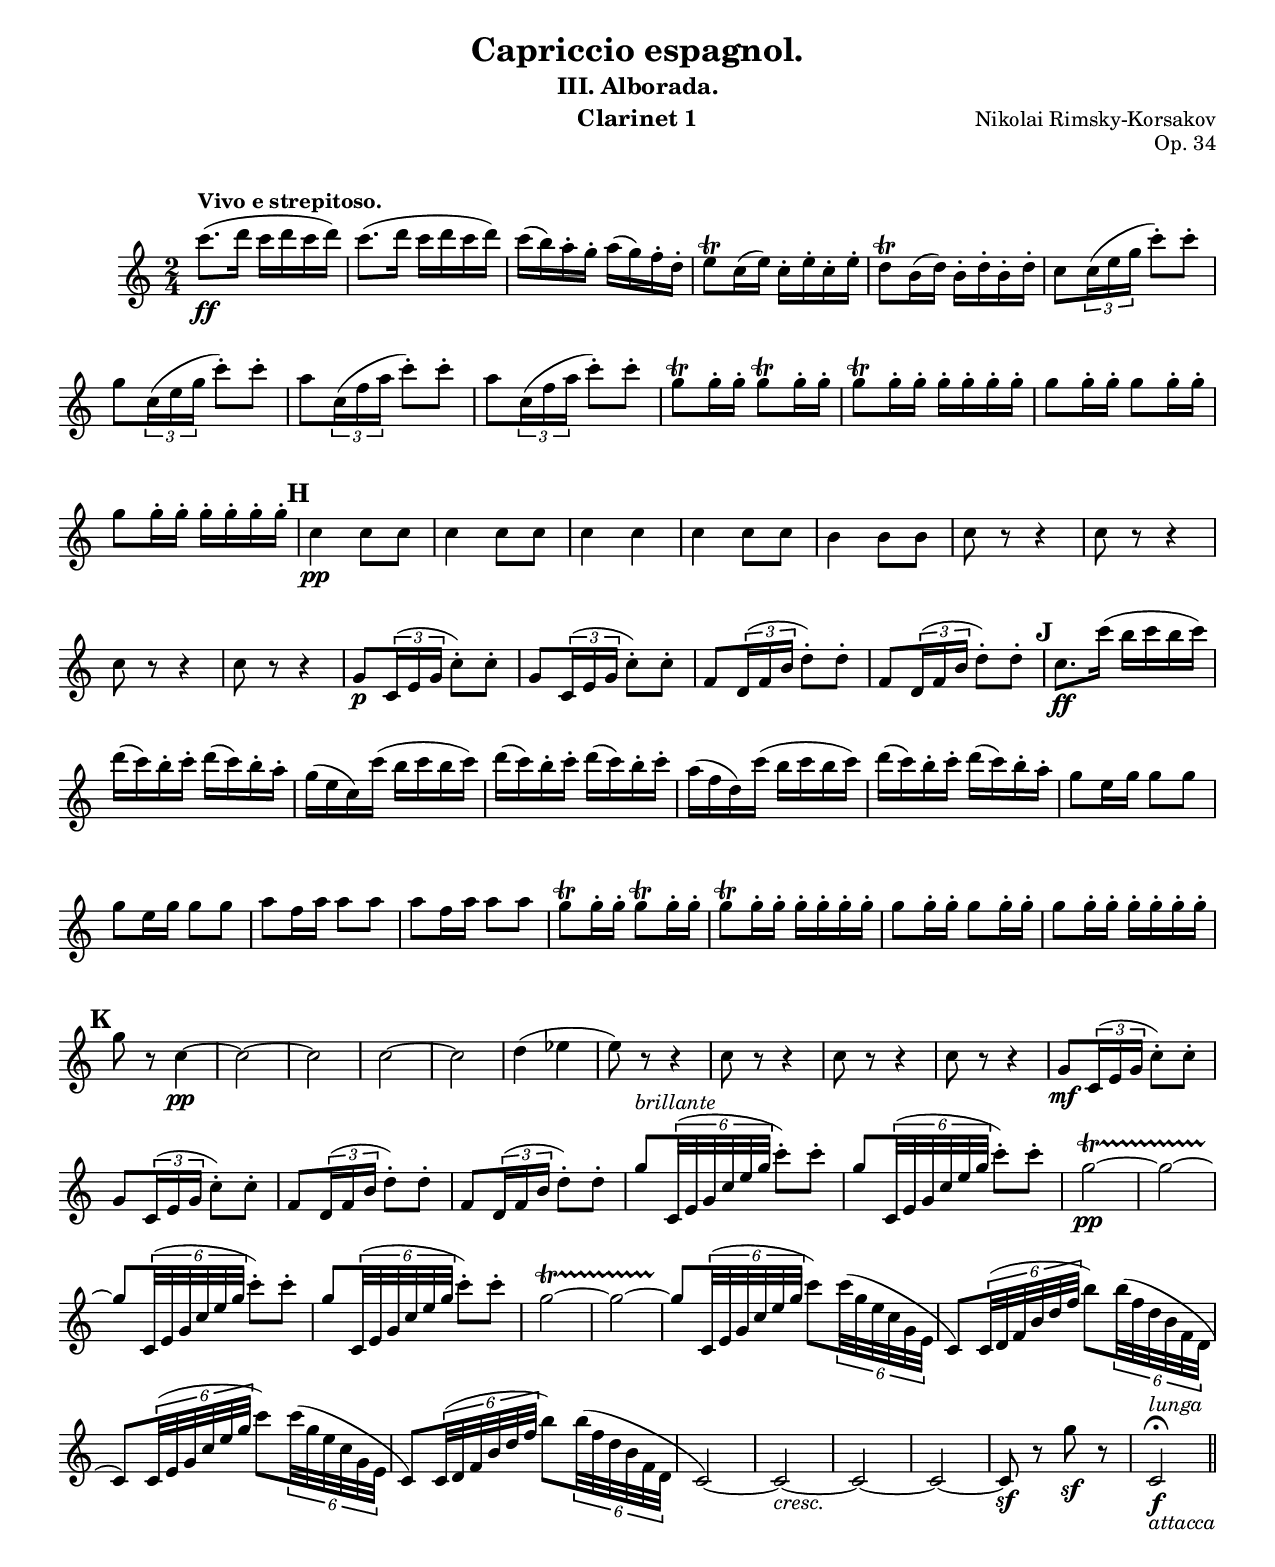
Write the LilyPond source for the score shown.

% This LilyPond file was generated by Rosegarden 13.06
\include "english.ly"
\version "2.16.2"
\header {
    composer = "Nikolai Rimsky-Korsakov"
    opus = "Op. 34"
    title = "Capriccio espagnol."
    subtitle = "III. Alborada."
    instrument = "Clarinet 1"
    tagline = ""
}
#(set-global-staff-size 18)
#(set-default-paper-size "letter")
\paper {
  system-system-spacing #'basic-distance = #14
}
global = { 
    \time 2/4
    \skip 2*72  %% 1-72
}
globalTempo = {
    \override Score.MetronomeMark #'transparent = ##t
    \tempo 4 = 120  \skip 2*72 
}
\score {
    << % common

    \context Staff = "track 1" << 
        \set Score.skipBars = ##t
        \set Staff.printKeyCancellation = ##f
        \new Voice \global
        \new Voice \globalTempo

        \context Voice = "voice 1" {
            \override Voice.TextScript #'padding = #2.0
            \override MultiMeasureRest #'expand-limit = 1
            \once \override Staff.TimeSignature #'style = #'() 

            \time 2/4
            \clef "treble"
            \key c \major
            c''' 8. \ff ^\markup { \bold "Vivo e strepitoso." } ( d''' 16 c''' d''' c''' d''' )  |
            c''' 8. ( d''' 16 c''' d''' c''' d''' )  |
            c''' 16 ( b'' ) a'' -. g'' -. a'' ( g'' ) f'' -. d'' -.  |
            e'' 8 \trill c'' 16 ( e'' ) c'' -. e'' -. c'' -. e'' -.  |
%% 5
            d'' 8 \trill b' 16 ( d'' ) b' -. d'' -. b' -. d'' -.  |
            c'' 8 \times 2/3 { c'' 16 ( e'' g'' } c''' 8 ) -. c''' -.  |
            g'' 8 \times 2/3 { c'' 16 ( e'' g'' } c''' 8 ) -. c''' -.  |
            a'' 8 \times 2/3 { c'' 16 ( f'' a'' } c''' 8 ) -. c''' -.  |
            a'' 8 \times 2/3 { c'' 16 ( f'' a'' } c''' 8 ) -. c''' -.  |
%% 10
            g'' 8 \trill g'' 16 -. g'' -. g'' 8 \trill g'' 16 -. g'' -.  |
            g'' 8 \trill g'' 16 -. g'' -. g'' -. g'' -. g'' -. g'' -.  |
            g'' 8 g'' 16 -. g'' -. g'' 8 g'' 16 -. g'' -.  |
            g'' 8 g'' 16 -. g'' -. g'' -. g'' -. g'' -. g'' -.  |
            \mark #8 % H
            c'' 4 \pp c'' 8 c''  |
%% 15
            c'' 4 c'' 8 c''  |
            c'' 4 c''  |
            c'' 4 c'' 8 c''  |
            b' 4 b' 8 b'  |
            c'' 8 r r4  |
%% 20
            c'' 8 r r4  |
            c'' 8 r r4  |
            c'' 8 r r4  |
            g' 8 \p \times 2/3 { c' 16 ( e' g' } c'' 8 ) -. c'' -.  |
            g' 8 \times 2/3 { c' 16 ( e' g' } c'' 8 ) -. c'' -.  |
%% 25
            f' 8 \times 2/3 { d' 16 ( f' b' } d'' 8 ) -. d'' -.  |
            f' 8 \times 2/3 { d' 16 ( f' b' } d'' 8 ) -. d'' -.  |
            \mark \default % I/J
            c'' 8. \ff c''' 16 ( b'' c''' b'' c''' )  |
            d''' 16 ( c''' ) b'' -. c''' -. d''' ( c''' ) b'' -. a'' -.  |
            g'' 16 ( e'' c'' ) c''' ( b'' c''' b'' c''' )  |
%% 30
            d''' 16 ( c''' ) b'' -. c''' -. d''' ( c''' ) b'' -. c''' -.  |
            a'' 16 ( f'' d'' ) c''' ( b'' c''' b'' c''' )  |
            d''' 16 ( c''' ) b'' -. c''' -. d''' ( c''' ) b'' -. a'' -.  |
            g'' 8 e'' 16 g'' g'' 8 g''  |
            g'' 8 e'' 16 g'' g'' 8 g''  |
%% 35
            a'' 8 f'' 16 a'' a'' 8 a''  |
            a'' 8 f'' 16 a'' a'' 8 a''  |
            g'' 8 \trill g'' 16 -. g'' -. g'' 8 \trill g'' 16 -. g'' -.  |
            g'' 8 \trill g'' 16 -. g'' -. g'' -. g'' -. g'' -. g'' -.  |
            g'' 8 g'' 16 -. g'' -. g'' 8 g'' 16 -. g'' -.  |
%% 40
            g'' 8 g'' 16 -. g'' -. g'' -. g'' -. g'' -. g'' -.  |
            \mark \default
            g'' 8 r c'' 4 \pp ~  |
            c'' 2 ~  |
            c'' 2  |
            c'' 2 ~  |
%% 45
            c'' 2  |
            d'' 4 ( ef''  |
            e'' 8 ) r r4  |
            c'' 8 r r4  |
            c'' 8 r r4  |
%% 50
            c'' 8 r r4  |
            g' 8 \mf \times 2/3 { c' 16 ( e' g' } c'' 8 ) -. c'' -.  |
            g' 8 \times 2/3 { c' 16 ( e' g' } c'' 8 ) -. c'' -.  |
            f' 8 \times 2/3 { d' 16 ( f' b' } d'' 8 ) -. d'' -.  |
            f' 8 \times 2/3 { d' 16 ( f' b' } d'' 8 ) -. d'' -.  |
%% 55
            g'' 8 ^\markup { \italic "brillante" } \times 4/6 { c' 32 ( e' g' c'' e'' g'' } c''' 8 ) -. c''' -.  |
            g'' 8 \times 4/6 { c' 32 ( e' g' c'' e'' g'' } c''' 8 ) -. c''' -.  |
            g'' 2 \pp \startTrillSpan ~  |
            g'' 2 ~  |
            g'' 8 \stopTrillSpan \times 4/6 { c' 32 ( e' g' c'' e'' g'' } c''' 8 ) -. c''' -.  |
%% 60
            g'' 8 \times 4/6 { c' 32 ( e' g' c'' e'' g'' } c''' 8 ) -. c''' -.  |
            g'' 2 \startTrillSpan ~  |
            g'' 2 ~  |
            g'' 8 \stopTrillSpan \times 4/6 { c' 32 ( e' g' c'' e'' g'' } c''' 8 ) \times 4/6 { c''' 32 ( g'' e'' c'' g' e' }  |
            c' 8 ) \times 4/6 { c' 32 ( d' f' b' d'' f'' } b'' 8 ) \times 4/6 { b'' 32 ( f'' d'' b' f' d' }  |
%% 65
            c' 8 ) \times 4/6 { c' 32 ( e' g' c'' e'' g'' } c''' 8 ) \times 4/6 { c''' 32 ( g'' e'' c'' g' e' }  |
            c' 8 ) \times 4/6 { c' 32 ( d' f' b' d'' f'' } b'' 8 ) \times 4/6 { b'' 32 ( f'' d'' b' f' d' }  |
            c' 2 ) ~  |
            c' 2 _\markup { \italic "cresc." } ~  |
            c' 2 ~  |
%% 70
            c' 2 ~  |
            c' 8 \sf r g'' \sf r  |
            c' 2 \f \fermata ^\markup { \italic "lunga" } _\markup { \italic "attacca" }  |
            \bar "||"
        } % Voice
    >> % Staff (final) ends

>> % notes

\layout {
    indent = 1.0\cm
    short-indent = 0\cm
    \context { \Staff \RemoveEmptyStaves }
    \context { \GrandStaff \accepts "Lyrics" }
    \context { \Score \remove "Bar_number_engraver" }
}
% uncomment to enable generating midi file from the lilypond source
%     \midi {
%     } 
} % score
